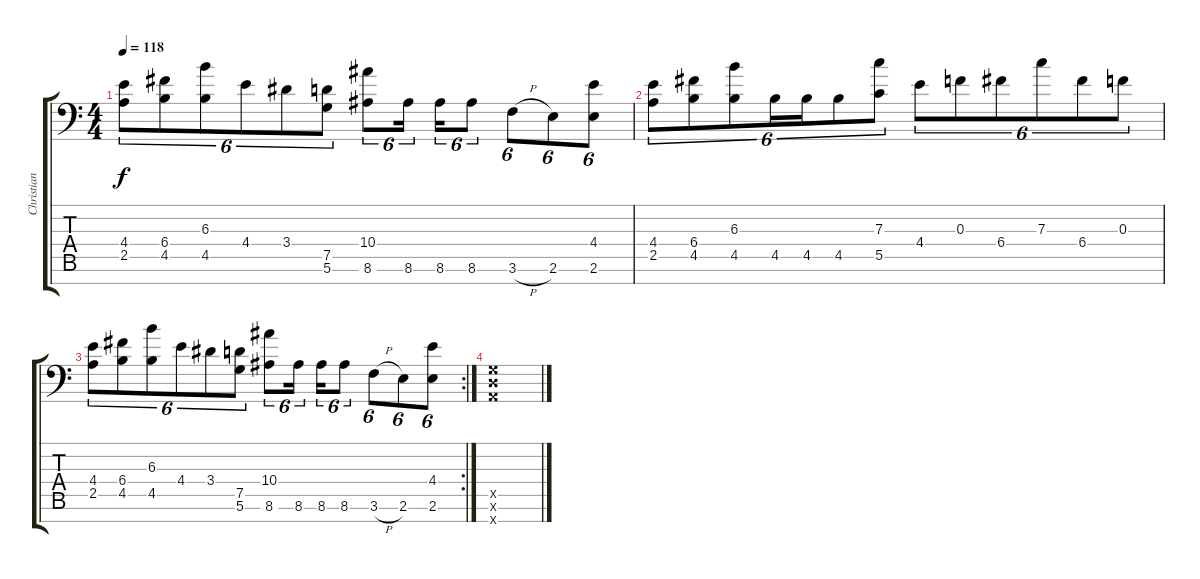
\track ("Christian Muenzner" "Christian ") {instrument distortionguitar}
\staff {score tabs}
\tuning (D4 A3 F3 C3 G2 D2 A1) {hide}
\ts (4 4)
\tempo 118
\clef f4
\ks c
(4.4 2.5).8{tu (6 4) dy f} (6.4 4.5).8{tu (6 4)} (6.3 4.5).8{tu (6 4)} 4.4.8{tu (6 4)} 3.4.8{tu (6 4)} (7.5 5.6).8{tu (6 4)} (10.4 8.6).8{tu (6 4)} 8.6.16{tu (6 4) beam splitsecondary} 8.6.16{tu (6 4)} 8.6.8{tu (6 4)} 3.6{h}.8{tu (6 4)} 2.6.8{tu (6 4)} (4.4 2.6).8{tu (6 4)} |
(4.4 2.5).8{tu (6 4)} (6.4 4.5).8{tu (6 4)} (6.3 4.5).8{tu (6 4)} 4.5.16{tu (6 4)} 4.5.16{tu (6 4)} 4.5.8{tu (6 4)} (7.3 5.5).8{tu (6 4)} 4.4.8{tu (6 4)} 0.3.8{tu (6 4)} 6.4.8{tu (6 4)} 7.3.8{tu (6 4)} 6.4.8{tu (6 4)} 0.3.8{tu (6 4)} |
\rc 2
(4.4 2.5).8{tu (6 4)} (6.4 4.5).8{tu (6 4)} (6.3 4.5).8{tu (6 4)} 4.4.8{tu (6 4)} 3.4.8{tu (6 4)} (7.5 5.6).8{tu (6 4)} (10.4 8.6).8{tu (6 4)} 8.6.16{tu (6 4) beam splitsecondary} 8.6.16{tu (6 4)} 8.6.8{tu (6 4)} 3.6{h}.8{tu (6 4)} 2.6.8{tu (6 4)} (4.4 2.6).8{tu (6 4)} |
(0.5{x} 0.6{x} 0.7{x}).1
